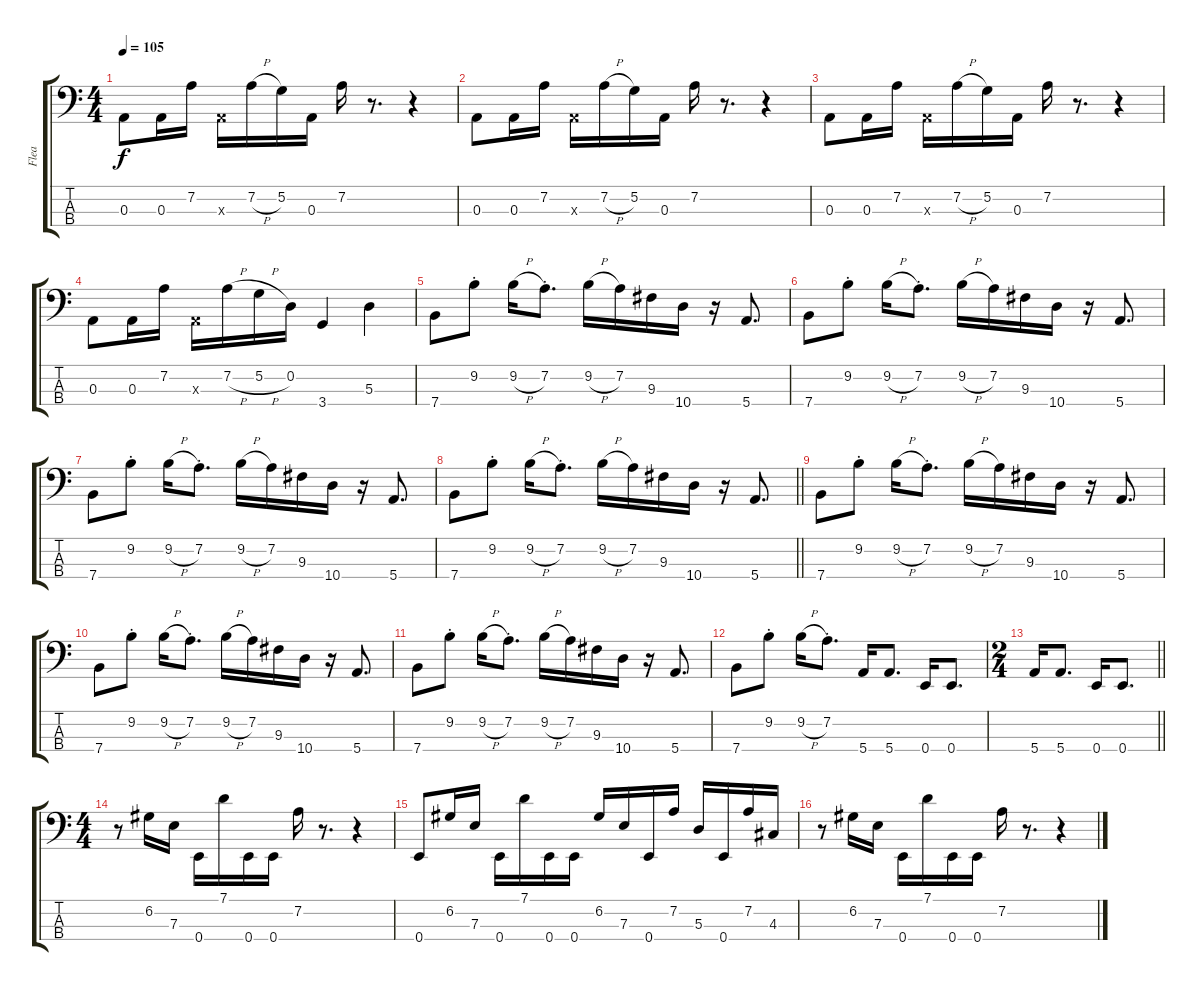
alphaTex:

\track ("Flea" "Flea") {instrument slapbass1}
\staff {score tabs}
\tuning (G2 D2 A1 E1) {hide}
\ts (4 4)
\tempo 105
\clef f4
\ks c
0.3.8{dy f} 0.3.16 7.2.16 0.3{x}.16 7.2{h}.16 5.2.16 0.3.16 7.2.16 r.8{d} r.4 |
0.3.8 0.3.16 7.2.16 0.3{x}.16 7.2{h}.16 5.2.16 0.3.16 7.2.16 r.8{d} r.4 |
0.3.8 0.3.16 7.2.16 0.3{x}.16 7.2{h}.16 5.2.16 0.3.16 7.2.16 r.8{d} r.4 |
0.3.8 0.3.16 7.2.16 0.3{x}.16 7.2{h}.16 5.2{h}.16 0.2.16 3.4.4 5.3.4 |
7.4.8{instrument electricbassfinger} 9.2{st}.8 9.2{h}.16 7.2{st}.8{d} 9.2{h}.16 7.2.16 9.3.16 10.4.16 r.16 5.4.8{d} |
7.4.8 9.2{st}.8 9.2{h}.16 7.2{st}.8{d} 9.2{h}.16 7.2.16 9.3.16 10.4.16 r.16 5.4.8{d} |
7.4.8 9.2{st}.8 9.2{h}.16 7.2{st}.8{d} 9.2{h}.16 7.2.16 9.3.16 10.4.16 r.16 5.4.8{d} |
\barLineRight lightlight
7.4.8 9.2{st}.8 9.2{h}.16 7.2{st}.8{d} 9.2{h}.16 7.2.16 9.3.16 10.4.16 r.16 5.4.8{d} |
7.4.8 9.2{st}.8 9.2{h}.16 7.2{st}.8{d} 9.2{h}.16 7.2.16 9.3.16 10.4.16 r.16 5.4.8{d} |
7.4.8 9.2{st}.8 9.2{h}.16 7.2{st}.8{d} 9.2{h}.16 7.2.16 9.3.16 10.4.16 r.16 5.4.8{d} |
7.4.8 9.2{st}.8 9.2{h}.16 7.2{st}.8{d} 9.2{h}.16 7.2.16 9.3.16 10.4.16 r.16 5.4.8{d} |
7.4.8 9.2{st}.8 9.2{h}.16 7.2{st}.8{d} 5.4.16 5.4.8{d} 0.4.16 0.4.8{d} |
\ts (2 4)
\barLineRight lightlight
5.4.16 5.4.8{d} 0.4.16 0.4.8{d} |
\ts (4 4)
r.8{instrument slapbass1} 6.2.16 7.3.16 0.4.16 7.1.16 0.4.16 0.4.16 7.2.16 r.8{d} r.4 |
0.4.8 6.2.16 7.3.16 0.4.16 7.1.16 0.4.16 0.4.16 6.2.16 7.3.16 0.4.16 7.2.16 5.3.16 0.4.16 7.2.16 4.3.16 |
r.8 6.2.16 7.3.16 0.4.16 7.1.16 0.4.16 0.4.16 7.2.16 r.8{d} r.4
